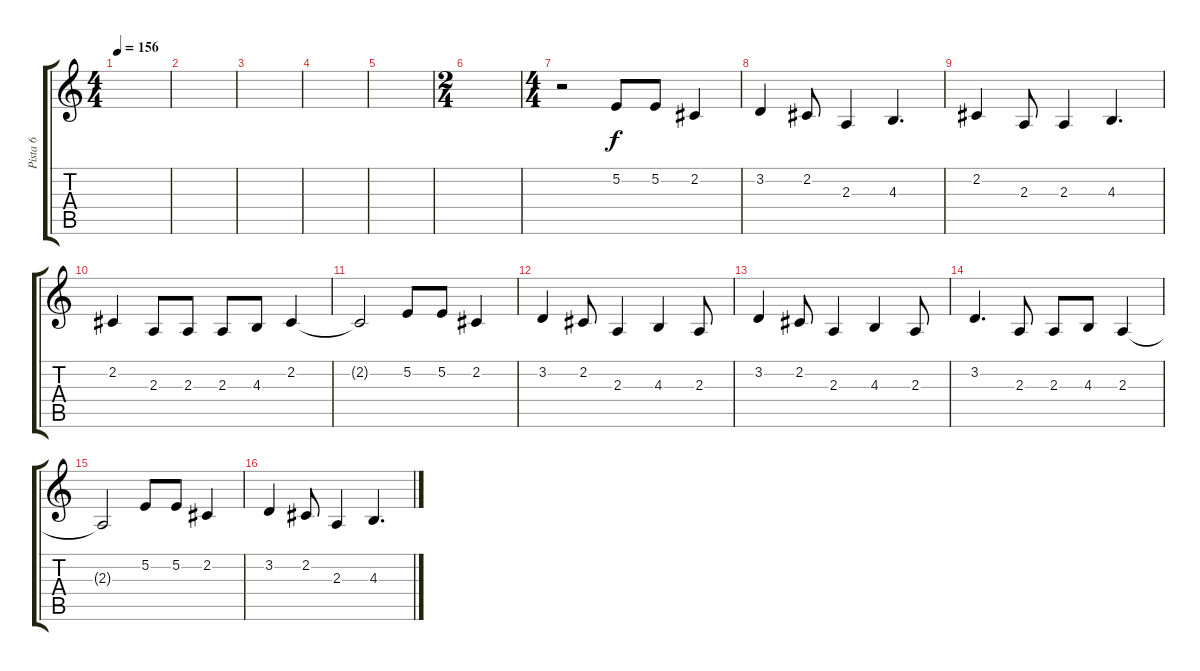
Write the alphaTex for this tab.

\track ("Pista 6" "Pista 6") {instrument electricgrandpiano}
\staff {score tabs}
\tuning (E4 B3 G3 D3 A2 E2) {hide}
\ts (4 4)
\tempo 156
\clef g2
\ks c
|
|
|
|
|
\ts (2 4)
|
\ts (4 4)
r.2 5.2.8 5.2.8 2.2.4 |
3.2.4 2.2.8 2.3.4 4.3.4{d} |
2.2.4 2.3.8 2.3.4 4.3.4{d} |
2.2.4 2.3.8 2.3.8 2.3.8 4.3.8 2.2.4 |
2.2{t}.2 5.2.8 5.2.8 2.2.4 |
3.2.4 2.2.8 2.3.4 4.3.4 2.3.8 |
3.2.4 2.2.8 2.3.4 4.3.4 2.3.8 |
3.2.4{d} 2.3.8 2.3.8 4.3.8 2.3.4 |
2.3{t}.2 5.2.8 5.2.8 2.2.4 |
3.2.4 2.2.8 2.3.4 4.3.4{d}
